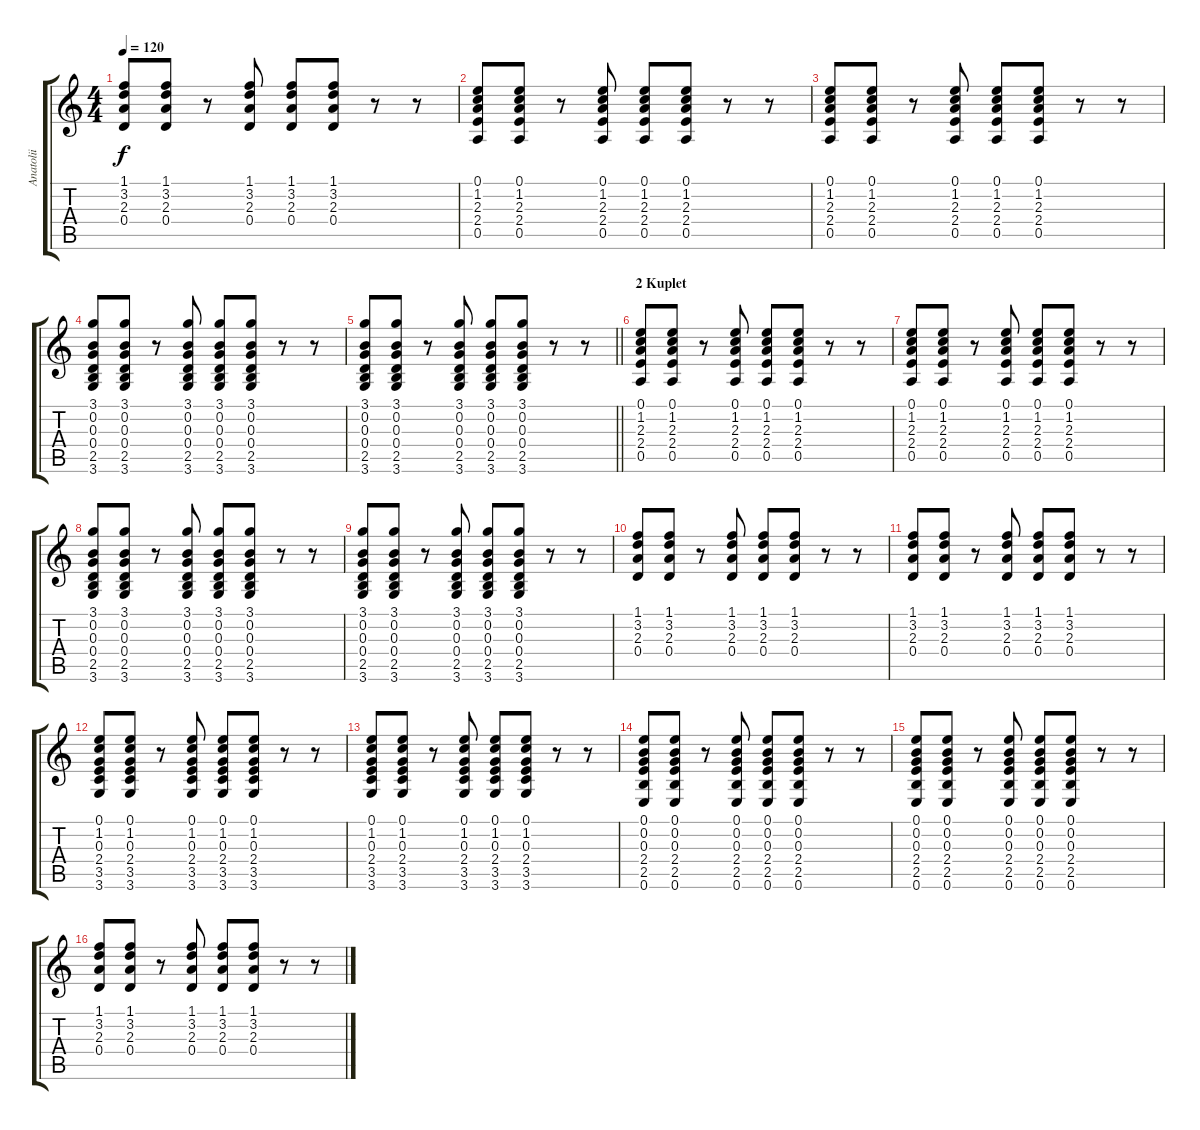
\track ("Anatolii" "Anatolii") {instrument acousticguitarsteel}
\staff {score tabs}
\tuning (E4 B3 G3 D3 A2 E2) {hide}
\ts (4 4)
\tempo 120
\clef g2
\ks c
(1.1 3.2 2.3 0.4).8{dy f} (1.1 3.2 2.3 0.4).8 r.8 (1.1 3.2 2.3 0.4).8 (1.1 3.2 2.3 0.4).8 (1.1 3.2 2.3 0.4).8 r.8 r.8 |
(0.1 1.2 2.3 2.4 0.5).8 (0.1 1.2 2.3 2.4 0.5).8 r.8 (0.1 1.2 2.3 2.4 0.5).8 (0.1 1.2 2.3 2.4 0.5).8 (0.1 1.2 2.3 2.4 0.5).8 r.8 r.8 |
(0.1 1.2 2.3 2.4 0.5).8 (0.1 1.2 2.3 2.4 0.5).8 r.8 (0.1 1.2 2.3 2.4 0.5).8 (0.1 1.2 2.3 2.4 0.5).8 (0.1 1.2 2.3 2.4 0.5).8 r.8 r.8 |
(3.1 0.2 0.3 0.4 2.5 3.6).8 (3.1 0.2 0.3 0.4 2.5 3.6).8 r.8 (3.1 0.2 0.3 0.4 2.5 3.6).8 (3.1 0.2 0.3 0.4 2.5 3.6).8 (3.1 0.2 0.3 0.4 2.5 3.6).8 r.8 r.8 |
\barLineRight lightlight
(3.1 0.2 0.3 0.4 2.5 3.6).8 (3.1 0.2 0.3 0.4 2.5 3.6).8 r.8 (3.1 0.2 0.3 0.4 2.5 3.6).8 (3.1 0.2 0.3 0.4 2.5 3.6).8 (3.1 0.2 0.3 0.4 2.5 3.6).8 r.8 r.8 |
\section ("" "2 Kuplet")
(0.1 1.2 2.3 2.4 0.5).8 (0.1 1.2 2.3 2.4 0.5).8 r.8 (0.1 1.2 2.3 2.4 0.5).8 (0.1 1.2 2.3 2.4 0.5).8 (0.1 1.2 2.3 2.4 0.5).8 r.8 r.8 |
(0.1 1.2 2.3 2.4 0.5).8 (0.1 1.2 2.3 2.4 0.5).8 r.8 (0.1 1.2 2.3 2.4 0.5).8 (0.1 1.2 2.3 2.4 0.5).8 (0.1 1.2 2.3 2.4 0.5).8 r.8 r.8 |
(3.1 0.2 0.3 0.4 2.5 3.6).8 (3.1 0.2 0.3 0.4 2.5 3.6).8 r.8 (3.1 0.2 0.3 0.4 2.5 3.6).8 (3.1 0.2 0.3 0.4 2.5 3.6).8 (3.1 0.2 0.3 0.4 2.5 3.6).8 r.8 r.8 |
(3.1 0.2 0.3 0.4 2.5 3.6).8 (3.1 0.2 0.3 0.4 2.5 3.6).8 r.8 (3.1 0.2 0.3 0.4 2.5 3.6).8 (3.1 0.2 0.3 0.4 2.5 3.6).8 (3.1 0.2 0.3 0.4 2.5 3.6).8 r.8 r.8 |
(1.1 3.2 2.3 0.4).8 (1.1 3.2 2.3 0.4).8 r.8 (1.1 3.2 2.3 0.4).8 (1.1 3.2 2.3 0.4).8 (1.1 3.2 2.3 0.4).8 r.8 r.8 |
(1.1 3.2 2.3 0.4).8 (1.1 3.2 2.3 0.4).8 r.8 (1.1 3.2 2.3 0.4).8 (1.1 3.2 2.3 0.4).8 (1.1 3.2 2.3 0.4).8 r.8 r.8 |
(0.1 1.2 0.3 2.4 3.5 3.6).8 (0.1 1.2 0.3 2.4 3.5 3.6).8 r.8 (0.1 1.2 0.3 2.4 3.5 3.6).8 (0.1 1.2 0.3 2.4 3.5 3.6).8 (0.1 1.2 0.3 2.4 3.5 3.6).8 r.8 r.8 |
(0.1 1.2 0.3 2.4 3.5 3.6).8 (0.1 1.2 0.3 2.4 3.5 3.6).8 r.8 (0.1 1.2 0.3 2.4 3.5 3.6).8 (0.1 1.2 0.3 2.4 3.5 3.6).8 (0.1 1.2 0.3 2.4 3.5 3.6).8 r.8 r.8 |
(0.1 0.2 0.3 2.4 2.5 0.6).8 (0.1 0.2 0.3 2.4 2.5 0.6).8 r.8 (0.1 0.2 0.3 2.4 2.5 0.6).8 (0.1 0.2 0.3 2.4 2.5 0.6).8 (0.1 0.2 0.3 2.4 2.5 0.6).8 r.8 r.8 |
(0.1 0.2 0.3 2.4 2.5 0.6).8 (0.1 0.2 0.3 2.4 2.5 0.6).8 r.8 (0.1 0.2 0.3 2.4 2.5 0.6).8 (0.1 0.2 0.3 2.4 2.5 0.6).8 (0.1 0.2 0.3 2.4 2.5 0.6).8 r.8 r.8 |
(1.1 3.2 2.3 0.4).8 (1.1 3.2 2.3 0.4).8 r.8 (1.1 3.2 2.3 0.4).8 (1.1 3.2 2.3 0.4).8 (1.1 3.2 2.3 0.4).8 r.8 r.8
